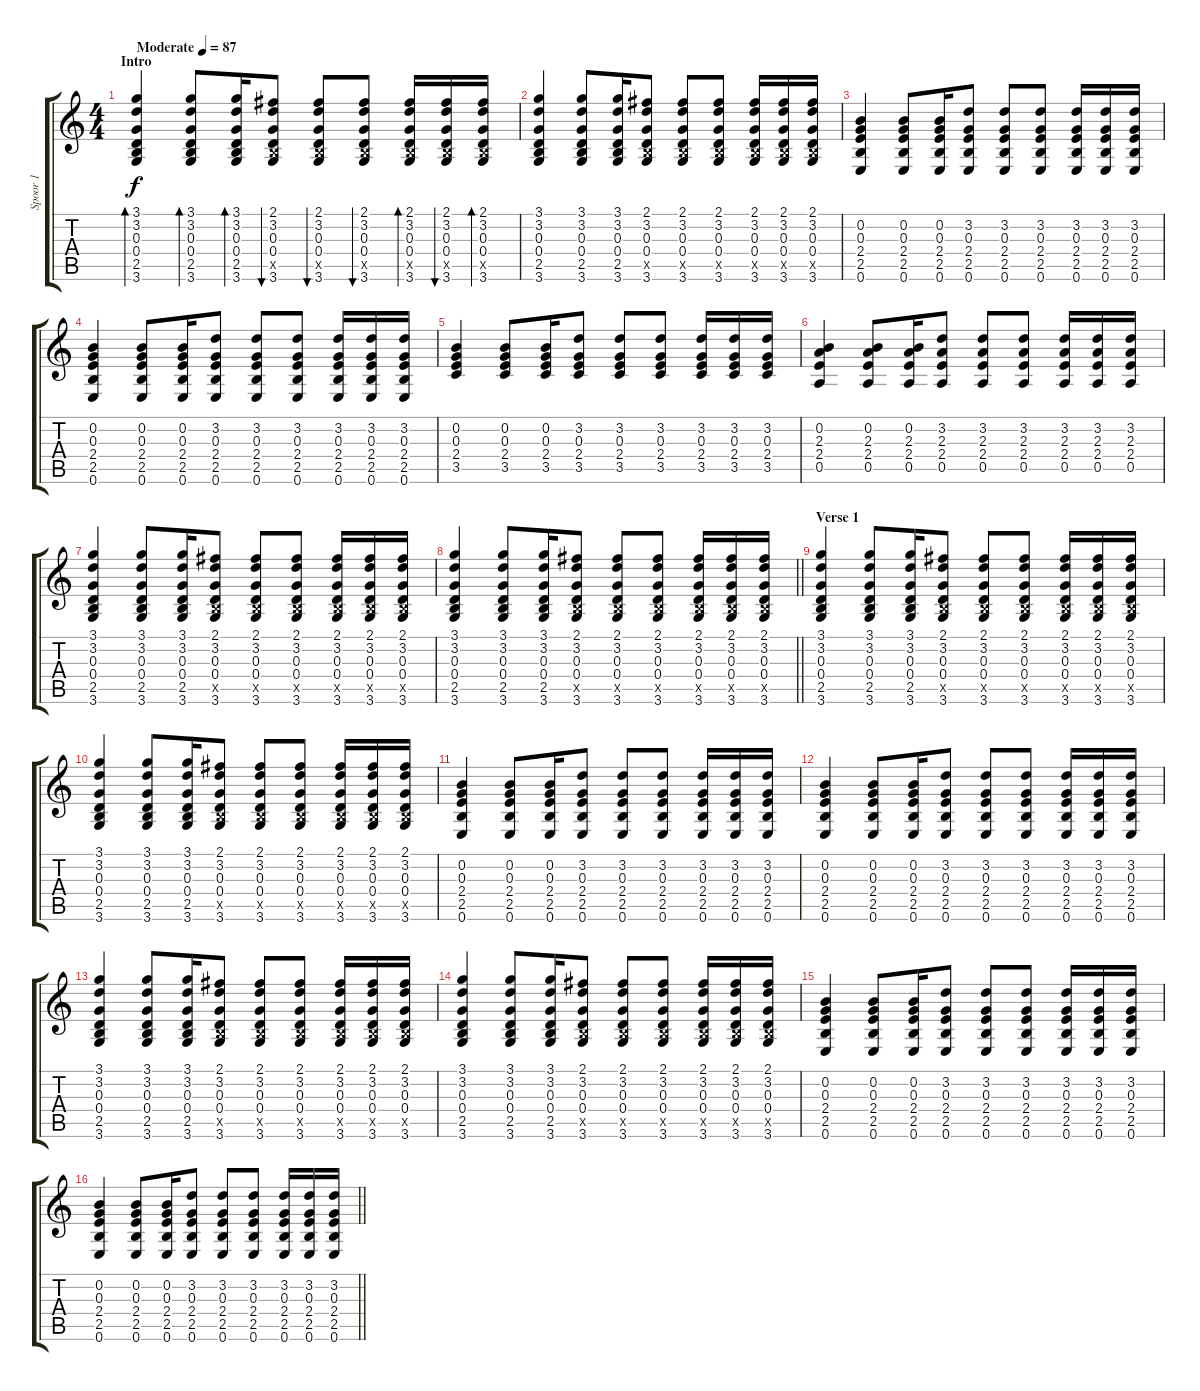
\track ("Spoor 1" "Spoor 1") {instrument electricguitarclean}
\staff {score tabs}
\tuning (E4 B3 G3 D3 A2 E2) {hide}
\ts (4 4)
\section ("" "Intro")
\tempo (87 "Moderate")
\clef g2
\ks c
(3.1 3.2 0.3 0.4 2.5 3.6).4{bd 60 dy f instrument electricguitarclean} (3.1 3.2 0.3 0.4 2.5 3.6).8{bd 60} (3.1 3.2 0.3 0.4 2.5 3.6).16{bd 60} (2.1 3.2 0.3 0.4 2.5{x} 3.6).8{bu 60} (2.1 3.2 0.3 0.4 2.5{x} 3.6).8{bu 60} (2.1 3.2 0.3 0.4 2.5{x} 3.6).8{bu 60} (2.1 3.2 0.3 0.4 2.5{x} 3.6).16{bd 60} (2.1 3.2 0.3 0.4 2.5{x} 3.6).16{bu 60} (2.1 3.2 0.3 0.4 2.5{x} 3.6).16{bd 60} |
(3.1 3.2 0.3 0.4 2.5 3.6).4 (3.1 3.2 0.3 0.4 2.5 3.6).8 (3.1 3.2 0.3 0.4 2.5 3.6).16 (2.1 3.2 0.3 0.4 2.5{x} 3.6).8 (2.1 3.2 0.3 0.4 2.5{x} 3.6).8 (2.1 3.2 0.3 0.4 2.5{x} 3.6).8 (2.1 3.2 0.3 0.4 2.5{x} 3.6).16 (2.1 3.2 0.3 0.4 2.5{x} 3.6).16 (2.1 3.2 0.3 0.4 2.5{x} 3.6).16 |
(0.2 0.3 2.4 2.5 0.6).4 (0.2 0.3 2.4 2.5 0.6).8 (0.2 0.3 2.4 2.5 0.6).16 (3.2 0.3 2.4 2.5 0.6).8 (3.2 0.3 2.4 2.5 0.6).8 (3.2 0.3 2.4 2.5 0.6).8 (3.2 0.3 2.4 2.5 0.6).16 (3.2 0.3 2.4 2.5 0.6).16 (3.2 0.3 2.4 2.5 0.6).16 |
(0.2 0.3 2.4 2.5 0.6).4 (0.2 0.3 2.4 2.5 0.6).8 (0.2 0.3 2.4 2.5 0.6).16 (3.2 0.3 2.4 2.5 0.6).8 (3.2 0.3 2.4 2.5 0.6).8 (3.2 0.3 2.4 2.5 0.6).8 (3.2 0.3 2.4 2.5 0.6).16 (3.2 0.3 2.4 2.5 0.6).16 (3.2 0.3 2.4 2.5 0.6).16 |
(0.2 0.3 2.4 3.5).4 (0.2 0.3 2.4 3.5).8 (0.2 0.3 2.4 3.5).16 (3.2 0.3 2.4 3.5).8 (3.2 0.3 2.4 3.5).8 (3.2 0.3 2.4 3.5).8 (3.2 0.3 2.4 3.5).16 (3.2 0.3 2.4 3.5).16 (3.2 0.3 2.4 3.5).16 |
(0.2 2.3 2.4 0.5).4 (0.2 2.3 2.4 0.5).8 (0.2 2.3 2.4 0.5).16 (3.2 2.3 2.4 0.5).8 (3.2 2.3 2.4 0.5).8 (3.2 2.3 2.4 0.5).8 (3.2 2.3 2.4 0.5).16 (3.2 2.3 2.4 0.5).16 (3.2 2.3 2.4 0.5).16 |
(3.1 3.2 0.3 0.4 2.5 3.6).4 (3.1 3.2 0.3 0.4 2.5 3.6).8 (3.1 3.2 0.3 0.4 2.5 3.6).16 (2.1 3.2 0.3 0.4 2.5{x} 3.6).8 (2.1 3.2 0.3 0.4 2.5{x} 3.6).8 (2.1 3.2 0.3 0.4 2.5{x} 3.6).8 (2.1 3.2 0.3 0.4 2.5{x} 3.6).16 (2.1 3.2 0.3 0.4 2.5{x} 3.6).16 (2.1 3.2 0.3 0.4 2.5{x} 3.6).16 |
\barLineRight lightlight
(3.1 3.2 0.3 0.4 2.5 3.6).4 (3.1 3.2 0.3 0.4 2.5 3.6).8 (3.1 3.2 0.3 0.4 2.5 3.6).16 (2.1 3.2 0.3 0.4 2.5{x} 3.6).8 (2.1 3.2 0.3 0.4 2.5{x} 3.6).8 (2.1 3.2 0.3 0.4 2.5{x} 3.6).8 (2.1 3.2 0.3 0.4 2.5{x} 3.6).16 (2.1 3.2 0.3 0.4 2.5{x} 3.6).16 (2.1 3.2 0.3 0.4 2.5{x} 3.6).16 |
\section ("" "Verse 1")
(3.1 3.2 0.3 0.4 2.5 3.6).4 (3.1 3.2 0.3 0.4 2.5 3.6).8 (3.1 3.2 0.3 0.4 2.5 3.6).16 (2.1 3.2 0.3 0.4 2.5{x} 3.6).8 (2.1 3.2 0.3 0.4 2.5{x} 3.6).8 (2.1 3.2 0.3 0.4 2.5{x} 3.6).8 (2.1 3.2 0.3 0.4 2.5{x} 3.6).16 (2.1 3.2 0.3 0.4 2.5{x} 3.6).16 (2.1 3.2 0.3 0.4 2.5{x} 3.6).16 |
(3.1 3.2 0.3 0.4 2.5 3.6).4 (3.1 3.2 0.3 0.4 2.5 3.6).8 (3.1 3.2 0.3 0.4 2.5 3.6).16 (2.1 3.2 0.3 0.4 2.5{x} 3.6).8 (2.1 3.2 0.3 0.4 2.5{x} 3.6).8 (2.1 3.2 0.3 0.4 2.5{x} 3.6).8 (2.1 3.2 0.3 0.4 2.5{x} 3.6).16 (2.1 3.2 0.3 0.4 2.5{x} 3.6).16 (2.1 3.2 0.3 0.4 2.5{x} 3.6).16 |
(0.2 0.3 2.4 2.5 0.6).4 (0.2 0.3 2.4 2.5 0.6).8 (0.2 0.3 2.4 2.5 0.6).16 (3.2 0.3 2.4 2.5 0.6).8 (3.2 0.3 2.4 2.5 0.6).8 (3.2 0.3 2.4 2.5 0.6).8 (3.2 0.3 2.4 2.5 0.6).16 (3.2 0.3 2.4 2.5 0.6).16 (3.2 0.3 2.4 2.5 0.6).16 |
(0.2 0.3 2.4 2.5 0.6).4 (0.2 0.3 2.4 2.5 0.6).8 (0.2 0.3 2.4 2.5 0.6).16 (3.2 0.3 2.4 2.5 0.6).8 (3.2 0.3 2.4 2.5 0.6).8 (3.2 0.3 2.4 2.5 0.6).8 (3.2 0.3 2.4 2.5 0.6).16 (3.2 0.3 2.4 2.5 0.6).16 (3.2 0.3 2.4 2.5 0.6).16 |
(3.1 3.2 0.3 0.4 2.5 3.6).4 (3.1 3.2 0.3 0.4 2.5 3.6).8 (3.1 3.2 0.3 0.4 2.5 3.6).16 (2.1 3.2 0.3 0.4 2.5{x} 3.6).8 (2.1 3.2 0.3 0.4 2.5{x} 3.6).8 (2.1 3.2 0.3 0.4 2.5{x} 3.6).8 (2.1 3.2 0.3 0.4 2.5{x} 3.6).16 (2.1 3.2 0.3 0.4 2.5{x} 3.6).16 (2.1 3.2 0.3 0.4 2.5{x} 3.6).16 |
(3.1 3.2 0.3 0.4 2.5 3.6).4 (3.1 3.2 0.3 0.4 2.5 3.6).8 (3.1 3.2 0.3 0.4 2.5 3.6).16 (2.1 3.2 0.3 0.4 2.5{x} 3.6).8 (2.1 3.2 0.3 0.4 2.5{x} 3.6).8 (2.1 3.2 0.3 0.4 2.5{x} 3.6).8 (2.1 3.2 0.3 0.4 2.5{x} 3.6).16 (2.1 3.2 0.3 0.4 2.5{x} 3.6).16 (2.1 3.2 0.3 0.4 2.5{x} 3.6).16 |
(0.2 0.3 2.4 2.5 0.6).4 (0.2 0.3 2.4 2.5 0.6).8 (0.2 0.3 2.4 2.5 0.6).16 (3.2 0.3 2.4 2.5 0.6).8 (3.2 0.3 2.4 2.5 0.6).8 (3.2 0.3 2.4 2.5 0.6).8 (3.2 0.3 2.4 2.5 0.6).16 (3.2 0.3 2.4 2.5 0.6).16 (3.2 0.3 2.4 2.5 0.6).16 |
\barLineRight lightlight
(0.2 0.3 2.4 2.5 0.6).4 (0.2 0.3 2.4 2.5 0.6).8 (0.2 0.3 2.4 2.5 0.6).16 (3.2 0.3 2.4 2.5 0.6).8 (3.2 0.3 2.4 2.5 0.6).8 (3.2 0.3 2.4 2.5 0.6).8 (3.2 0.3 2.4 2.5 0.6).16 (3.2 0.3 2.4 2.5 0.6).16 (3.2 0.3 2.4 2.5 0.6).16
